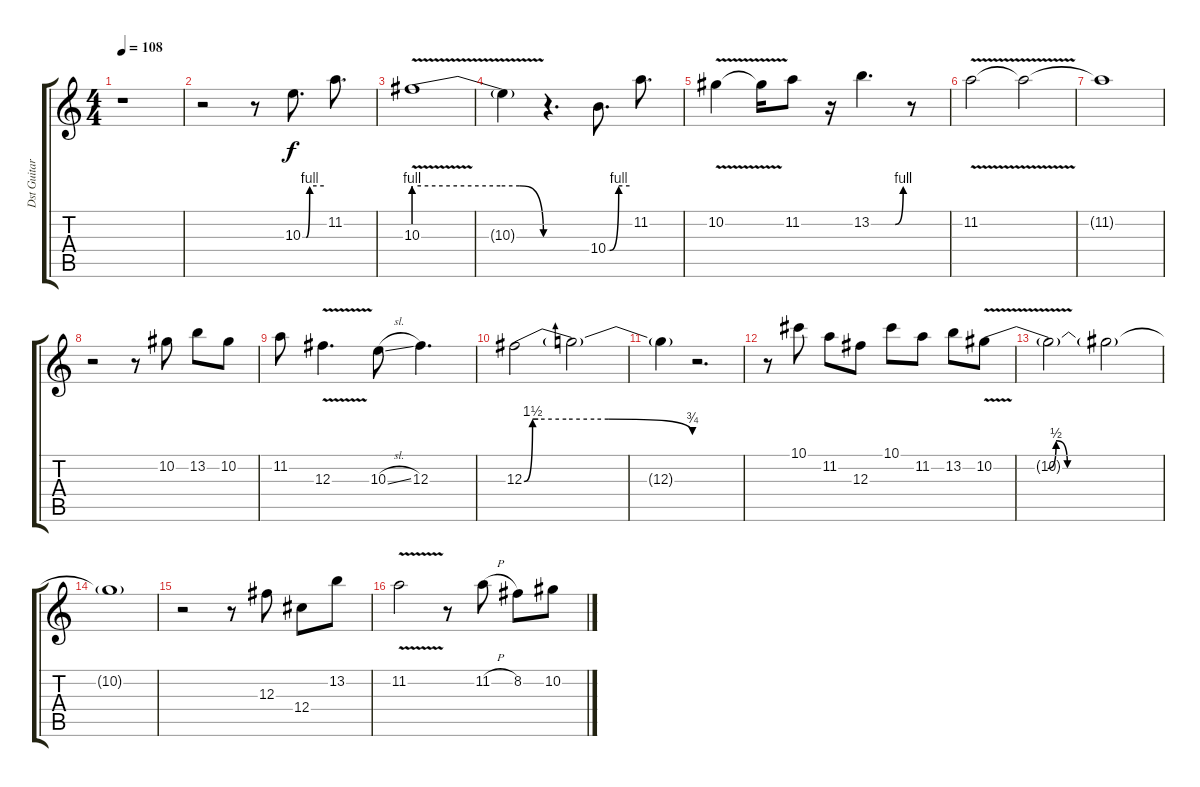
\track ("Dst Guitar - Solo (Eb Tuning)" "Dst Guitar") {instrument distortionguitar}
\staff {score tabs}
\tuning (Eb4 Bb3 Gb3 Db3 Ab2 Eb2) {hide}
\ts (4 4)
\tempo 108
\clef g2
\ks c
r.1{dy f instrument distortionguitar} |
r.2 r.8 10.3{be (custom 0 0 5 0 10 0 20 4 60 4)}.8{d} 11.2.8{d} |
10.3{be (custom 0 4 20 4 40 4 49 4 60 0) v}.1 |
10.3{t}.4 r.4{d} 10.4{be (custom 0 0 5 0 30 4 60 4)}.8{d} 11.2.8{d} |
10.2{v}.4 10.2{t}.16 11.2.8 r.16 13.2{be (custom 0 0 16 0 30 0 35 0 45 0 60 4)}.4{d} r.8 |
11.2{v}.2 11.2{t}.2{volume 0} |
11.2{t}.1 |
r.2 r.8{volume 9} 10.2.8 13.2.8 10.2.8 |
11.2.8 12.3{v}.4{d} 10.3{sl}.8 12.3.4{d} |
12.3{be (custom 0 0 3 6 5 6 15 6 25 6 30 6 60 3)}.2 12.3{t}.2{volume 3} |
12.3{t}.4 r.2{d} |
r.8{volume 9} 10.1.8 11.2.8 12.3.8 10.1.8 11.2.8 13.2.8 10.2{be (custom 0 0 17 0 19 0 22 2 26 0 28 0 60 0) v}.8 |
10.2{t}.2 10.2{t}.2{volume 0} |
10.2{t}.1 |
r.2 r.8{volume 9} 12.3.8 12.4.8 13.2.8 |
11.2{v}.2 r.8 11.2{h}.8 8.2.8 10.2.8
